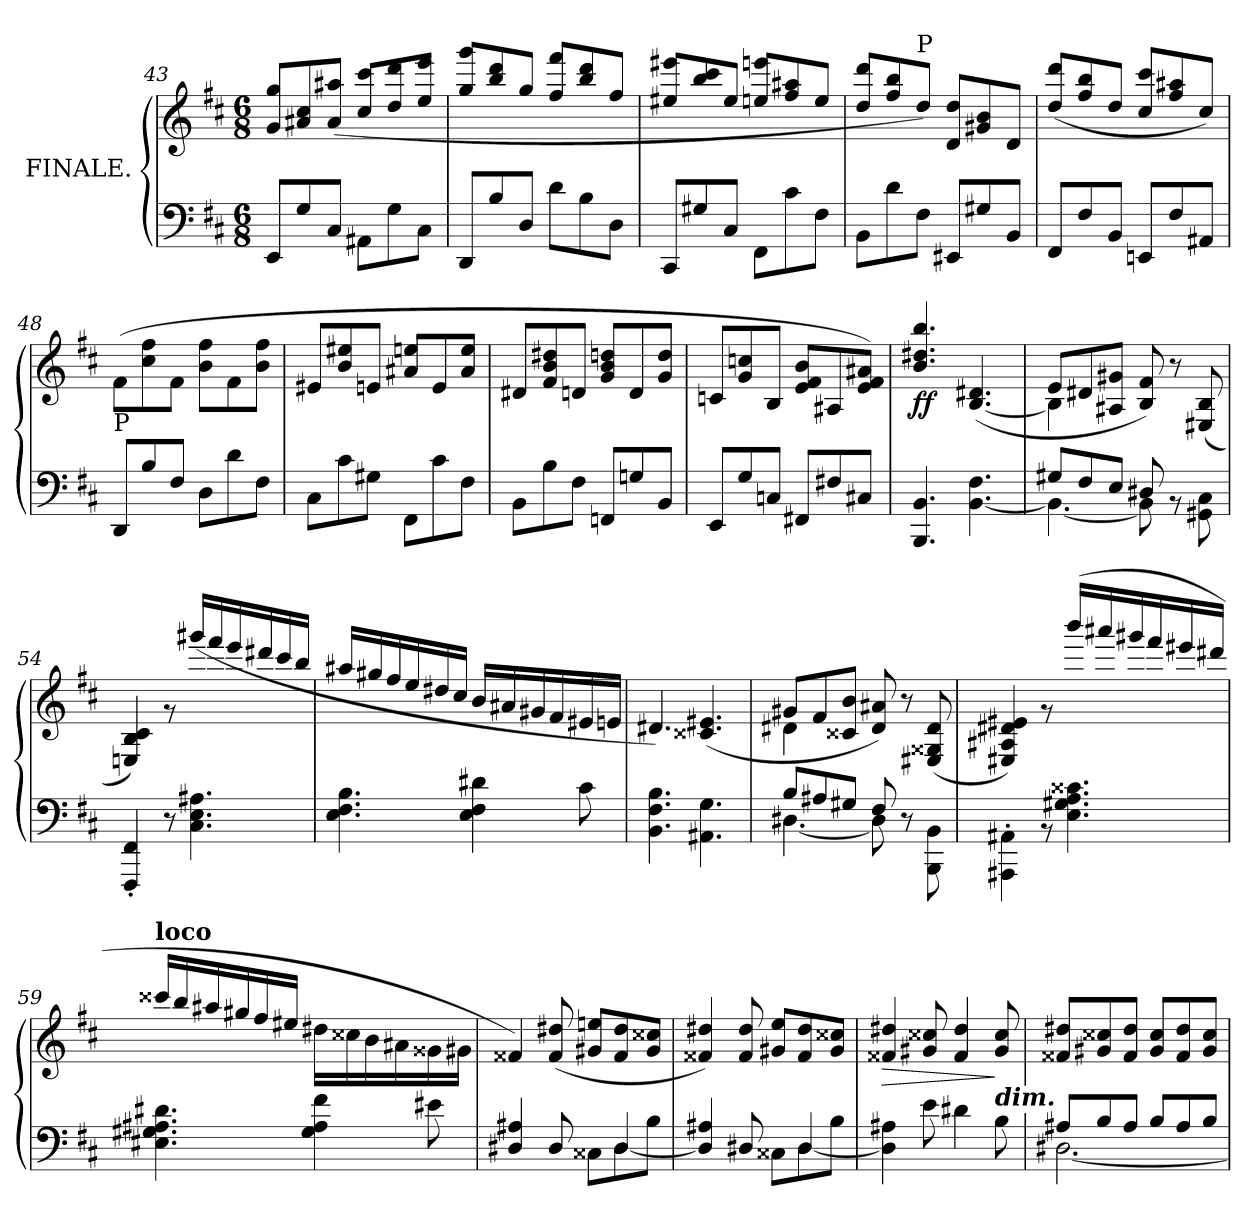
**kern	**kern	**dynam
*part1	*part1	*part1
*staff2	*staff1	*staff1/2
*I"FINALE.	*	*
*clefF4	*clefG2	*
*k[f#c#]	*k[f#c#]	*
*M6/8	*M6/8	*
=43	=43	=43
*	*^	*
8EE/L	2.ryy	8g/ 8gg/L	.
8G/	.	8a#X/ 8cc#/	.
8C#/J	.	(>8a#/ 8aa#X/J	.
8AA#X\L	.	8cc#/ 8ccc#/L	.
8G\	.	8dd/ 8ddd/	.
8C#\J	.	8ee/ 8eee/J	.
!!LO:LB:g=z	!!
=44	=44	=44	=44
8DD/L	2.ryy	8gg/ 8ggg/L	.
8B/	.	8bb/ 8ddd/	.
8D/J	.	8gg/J	.
8d\L	.	8ff#/ 8fff#/L	.
8B\	.	8bb/ 8ddd/	.
8D\J	.	8ff#/J	.
=45	=45	=45	=45
8CC#/L	2.ryy	8ee#X/ 8eee#X/L	.
8G#X/	.	8bb/ 8ccc#/	.
8C#/J	.	8ee#/J	.
8FF#\L	.	8een/ 8eeen/L	.
8c#\	.	8ff#/ 8aa#X/	.
8F#\J	.	8ee/J	.
=46	=46	=46	=46
8BB\L	2.ryy	8dd/ 8ddd/L	.
8d\	.	8ff#/ 8bb/	.
!	!	!LO:TX:a:t=P	!
8F#\J	.	8dd/J)	.
8EE#X/L	.	8d/ 8dd/L	.
8G#X/	.	8g#X/ 8b/	.
8BB/J	.	8d/J	.
=47	=47	=47	=47
8FF#/L	2.ryy	(>8dd/ 8ddd/L	.
8F#/	.	8ff#/ 8bb/	.
8BB/J	.	8dd/J	.
8EEn/L	.	8cc#/ 8ccc#/L	.
8F#/	.	8ff#/ 8aa#X/	.
8AA#X/J	.	8cc#/J)	.
=48	=48	=48	=48
!LO:TX:a:t=P	!	!	!
8DD/L	2.ryy	(>8f#\L	.
8B/	.	8cc#\ 8ff#\	.
8F#/J	.	8f#\J	.
8D\L	.	8b\ 8ff#\L	.
8d\	.	8f#\	.
8F#\J	.	8b\ 8ff#\J	.
!!LO:LB:g=z	!!
=49	=49	=49	=49
8C#\L	2.ryy	8e#X/L	.
8c#\	.	8b/ 8ee#X/	.
8G#X\J	.	8en/J	.
8FF#\L	.	8a#X/ 8een/L	.
8c#\	.	8e/	.
8F#\J	.	8a#/ 8ee/J	.
=50	=50	=50	=50
8BB\L	2.ryy	8d#X/L	.
8B\	.	8f#/ 8b/ 8dd#X/	.
8F#\J	.	8dn/J	.
8FFn/L	.	8g/ 8b/ 8ddn/L	.
8Gn/	.	8d/	.
8BB/J	.	8g/ 8dd/J	.
=51	=51	=51	=51
8EE/L	2.ryy	8cn/L	.
8G/	.	8g/ 8ccn/	.
8Cn/J	.	8B/J	.
8FF#X/L	.	8e/ 8f#/ 8b/L	.
8F#X/	.	8A#X/	.
8C#X/J	.	8e/ 8f#/ 8a#X/J)	.
=52	=52	=52	=52
!	!	!	!LO:DY:b
4.BBB/ 4.BB/	2.ryy	4.b/ 4.dd#X/ 4.bb/	ff
[4.BB\ 4.F#\	.	(>[4.B/ 4.d#X/	.
=53	=53	=53	=53
*^	*	*^	*
8G#X/L	4.BB\_	4ryy	8e/L	4B\]	.
8F#/	.	.	8d#X/	.	.
8E/J	.	8ryy	8A#X/ 8g#X/J	2ryy	.
8D#X/	8BB\]	8ryy	8B/ 8f#/)	.	.
4ryy	8rBB	4ryy	8r	.	.
.	8GG#X\ 8C#\	.	(>8E#X/ 8B/	.	.
*v	*v	*	*	*	*
*	*	*v	*v	*
!!LO:PB:g=z
=54	=54	=54	=54
4FFF#/' 4FF#/'	2.ryy	4En/ 4B/ 4c#/)	.
8r	.	8r	.
4.C#\ 4.E\ 4.A#X\	.	(>16ggg#X/LL	.
.	.	16fff#/	.
.	.	16eee/	.
.	.	16ddd#X/	.
.	.	16ccc#/	.
.	.	16bb/JJ	.
=55	=55	=55	=55
4.E\ 4.F#\ 4.B\	2.ryy	16aa#X/LL	.
.	.	16gg#X/	.
.	.	16ff#/	.
.	.	16ee/	.
.	.	16dd#X/	.
.	.	16cc#/JJ	.
4E\ 4F#\ 4d#X\	.	16b/LL	.
.	.	16a#X/	.
.	.	16g#X/	.
.	.	16f#/	.
8c#\	.	16e#X/	.
.	.	16en/JJ	.
=56	=56	=56	=56
4.BB\ 4.F#\ 4.B\	2.ryy	4.d#X/)	.
4.AA#X\ 4.G\	.	(>4.c##X/ 4.e#X/	.
=57	=57	=57	=57
*^	*	*^	*
8B/L	[4.D#X\	2ryy	8g#X/L	4d#X\	.
8A#X/	.	.	8f#/	.	.
8G#X/J	.	.	8c##X/ 8b/J	2ryy	.
8F#/	8D#\]	.	8d#/ 8a#X/)	.	.
4ryy	8r	8ryy	8r	.	.
.	8BBB\ 8BB\	8ryy	(>8E#X/ 8G##X/ 8d#/	.	.
*v	*v	*	*	*	*
*	*	*v	*v	*
!!LO:LB:g=z
=58	=58	=58	=58
4AAA#X\' 4AA#X\'	2.ryy	4E#X/ 4A#X/ 4d#X/ 4e#X/)	.
8rBB	.	8r	.
4.E\ 4.G#X\ 4.A\ 4.c##X\	.	(>16bbb/LL	.
.	.	16aaa#X/	.
.	.	16ggg#X/	.
.	.	16fff#/	.
.	.	16eee#X/	.
.	.	16ddd#X/JJ	.
=59	=59	=59	=59
!	!LO:TX:a:B:t=loco	!	!
4.E#X\ 4.G#X\ 4.A#X\ 4.d#X\	2.ryy	16ccc##X/LL	.
.	.	16bb/	.
.	.	16aa#X/	.
.	.	16gg#X/	.
.	.	16ff#/	.
.	.	16ee#X/JJ	.
4G#\ 4A#\ 4f#\	.	16dd#X\LL	.
.	.	16cc##X\	.
.	.	16b\	.
.	.	16a#X\	.
8e#X\	.	16g##X\	.
.	.	16g#X\JJ	.
=60	=60	=60	=60
*^	*	*	*
4D#X/ 4A#X/	2ryy	2.ryy	4f##X/)	.
8D#/	.	.	(>8f##/ 8dd#X/	.
8C##X\L	.	.	8g#X/ 8een/L	.
8D#\	[4D#/	.	8f##/ 8dd#/	.
8B\J	.	.	8g#/ 8cc##X/J	.
!!LO:LB:g=z	!!
=61	=61	=61	=61	=61
4D#/] 4A#X/	2ryy	2.ryy	4f##X/ 4dd#X/)	.
8D#X/	.	.	8f##/ 8dd#/	.
8C##X\L	.	.	8g#Xi/ 8ee/L	.
8D#\	[4D#/	.	8f##/ 8dd#/	.
8B\J	.	.	8g#/ 8cc##X/J	.
*v	*v	*	*	*
=62	=62	=62	=62
!	!	!	!LO:HP:b
4D#\] 4A#X\	2.ryy	4f##X/ 4dd#X/	>
8e\	.	8g#X/ 8cc##X/	.
4d#X\	.	4f##/ 4dd#/	.
!	!	!LO:TX:b:Bi:t=dim.	!
8B\	.	8g#/ 8cc##/	]
=63	=63	=63	=63
*^	*	*	*
8A#X/L	[2.D#X\	2.ryy	8f##X/ 8dd#X/L	.
8B/	.	.	8g#Xi/ 8cc##X/	.
8A#/J	.	.	8f##/ 8dd#/J	.
8B/L	.	.	8g#i/ 8cc##/L	.
8A#/	.	.	8f##/ 8dd#/	.
8B/J	.	.	8g#i/ 8cc##/J	.
*v	*v	*	*	*
*	*v	*v	*
=	=	=
*-	*-	*-
